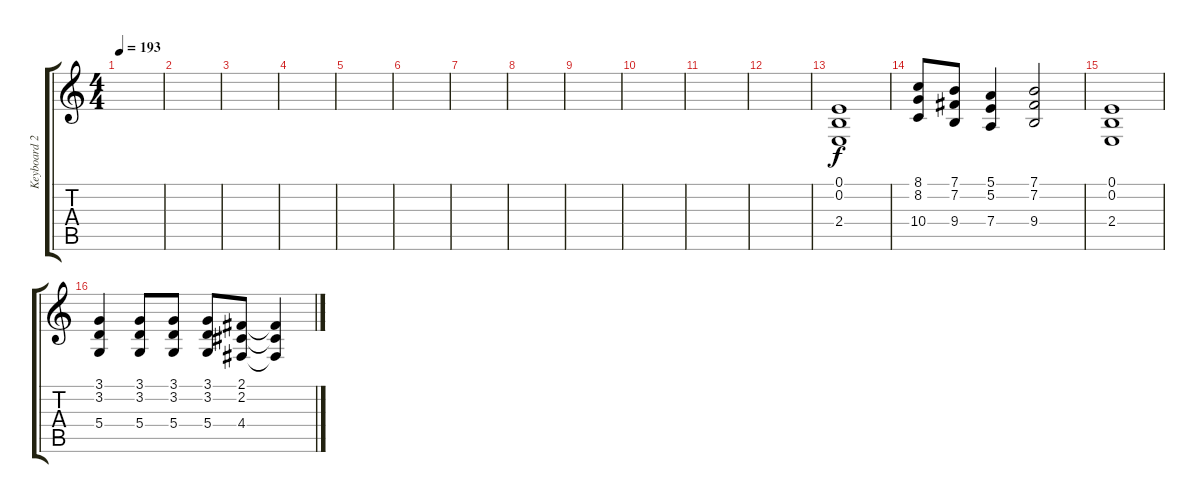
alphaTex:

\track ("Keyboard 2" "Keyboard 2") {instrument stringensemble1}
\staff {score tabs}
\tuning (E4 B3 G3 D3 A2 E2) {hide}
\ts (4 4)
\tempo 193
\clef g2
\ks c
|
|
|
|
|
|
|
|
|
|
|
|
(0.1 0.2 2.4).1 |
(8.1 8.2 10.4).8 (7.1 7.2 9.4).8 (5.1 5.2 7.4).4 (7.1 7.2 9.4).2 |
(0.1 0.2 2.4).1 |
(3.1 3.2 5.4).4 (3.1 3.2 5.4).8 (3.1 3.2 5.4).8 (3.1 3.2 5.4).8 (2.1 2.2 4.4).8 (2.1{t} 2.2{t} 4.4{t}).4
